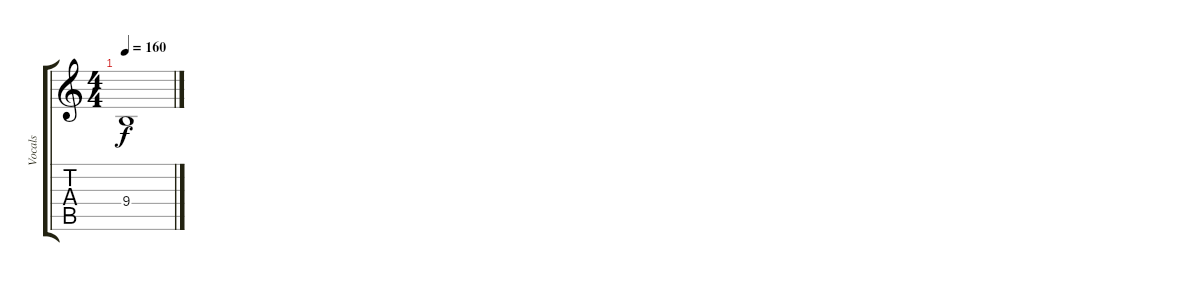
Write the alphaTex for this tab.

\track ("Vocals" "Vocals") {instrument choiraahs}
\staff {score tabs}
\tuning (E4 B3 G3 D3 A2 E2) {hide}
\ts (4 4)
\tempo 160
\clef g2
\ks c
9.4{t}.1{dy f}
